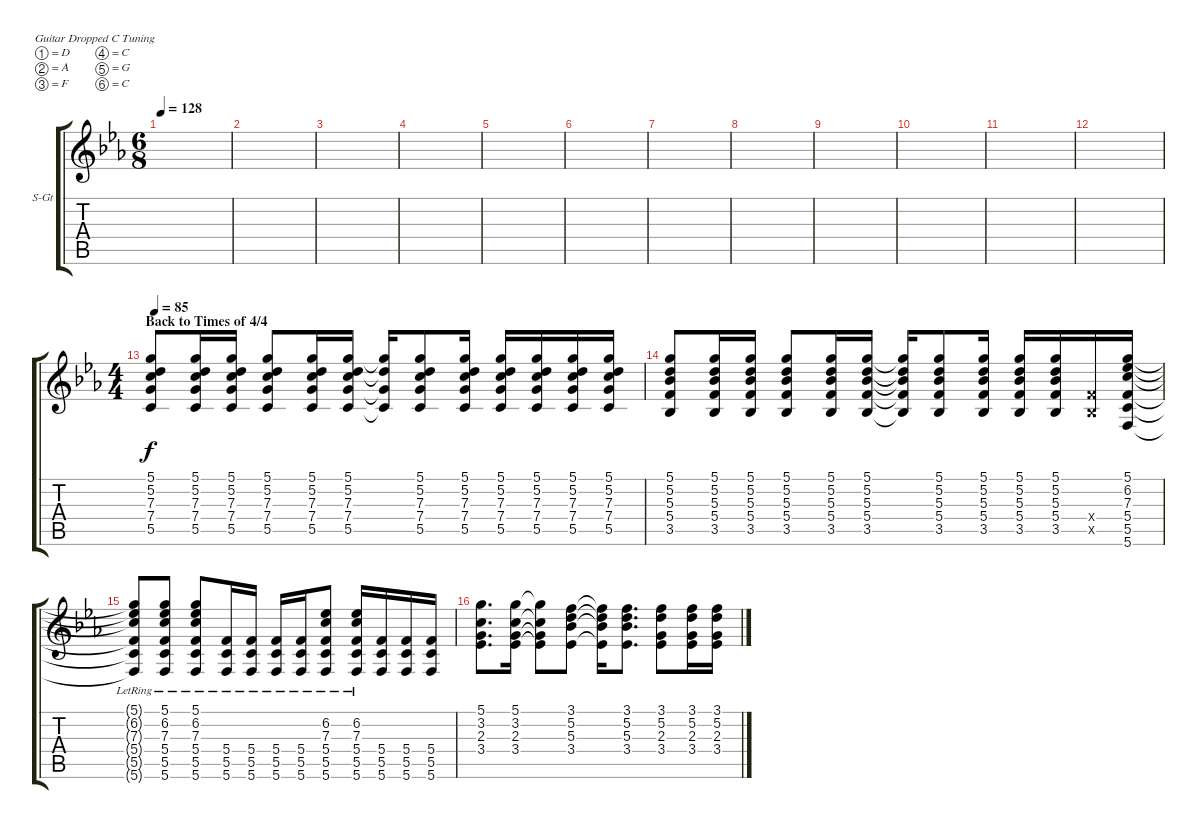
\bracketExtendMode groupsimilarinstruments
\firstSystemTrackNameOrientation horizontal
\otherSystemsTrackNameOrientation horizontal
\track ("Steel Guitar" "S-Gt") {instrument acousticguitarsteel}
\staff {score tabs}
\tuning (D4 A3 F3 C3 G2 C2)
\ts (6 8)
\tempo 128
\clef g2
\scale
0.333333
\ks cminor
|
\scale
0.333333 |
\scale
0.333333 |
\scale
0.333333 |
\scale
0.333333 |
\scale
0.333333 |
\scale
0.333333 |
\scale
0.333333 |
\scale
0.333333 |
\scale
0.333333 |
\scale
0.333333 |
\scale
0.333333 |
\ts (4 4)
\section ("" "Back to Times of 4/4")
\tempo 85
\scale
0.333333 (5.5 7.4 7.3 5.2 5.1).8 (5.5 7.4 7.3 5.2 5.1).16 (5.5 7.4 7.3 5.2 5.1).16 (5.5 7.4 7.3 5.2 5.1).8 (5.5 7.4 7.3 5.2 5.1).16 (5.5 7.4 7.3 5.2 5.1).16 (5.5{t} 7.4{t} 5.2{t} 5.1{t}).16 (5.5 7.4 7.3 5.1 5.2).8 (5.5 7.4 7.3 5.1 5.2).16 (5.5 7.4 7.3 5.1 5.2).16 (5.5 7.4 7.3 5.1 5.2).16 (5.5 7.4 7.3 5.1 5.2).16 (5.5 7.4 7.3 5.1 5.2).16 |
\scale
0.333333 (3.5 5.4 5.3 5.2 5.1).8 (3.5 5.4 5.3 5.2 5.1).16 (3.5 5.4 5.3 5.2 5.1).16 (3.5 5.4 5.3 5.2 5.1).8 (3.5 5.4 5.3 5.2 5.1).16 (3.5 5.4 5.3 5.2 5.1).16 (3.5{t} 5.4{t} 5.2{t} 5.1{t} 5.3{t}).16 (3.5 5.4 5.3 5.1 5.2).8 (3.5 5.4 5.3 5.1 5.2).16 (3.5 5.4 5.3 5.1 5.2).16 (3.5 5.4 5.3 5.1 5.2).16 (3.5{x} 5.4{x}).16 (5.6 5.5 5.4 7.3 6.2 5.1).16 |
(5.6{lr t} 5.5{lr t} 5.4{lr t} 7.3{lr t} 6.2{lr t} 5.1{lr t}).8 (5.6{lr} 5.5{lr} 5.4{lr} 7.3{lr} 6.2{lr} 5.1{lr}).8 (5.6{lr} 5.1{lr} 6.2{lr} 7.3{lr} 5.4{lr} 5.5{lr}).8 (5.6{lr} 5.5{lr} 5.4{lr}).16 (5.6{lr} 5.5{lr} 5.4{lr}).16 (5.6{lr} 5.4{lr} 5.5{lr}).16 (5.6{lr} 5.4{lr} 5.5{lr}).16 (5.6{lr} 5.5{lr} 5.4{lr} 7.3{lr} 6.2{lr}).8 (5.6{lr} 6.2{lr} 7.3{lr} 5.4{lr} 5.5{lr}).16 (5.6 5.5 5.4).16 (5.6 5.5 5.4).16 (5.6 5.5 5.4).16 |
(2.3 5.1 3.2 3.4).8{d} (2.3 5.1 3.2 3.4).16 (2.3{t} 5.1{t} 3.2{t} 3.4{t}).8 (5.3 3.1 5.2 3.4).8 (5.3{t} 3.1{t} 5.2{t} 3.4{t}).16 (5.3 3.1 5.2 3.4).8{d} (2.3 3.1 5.2 3.4).8 (2.3 3.1 5.2 3.4).16 (2.3 3.1 5.2 3.4).16
